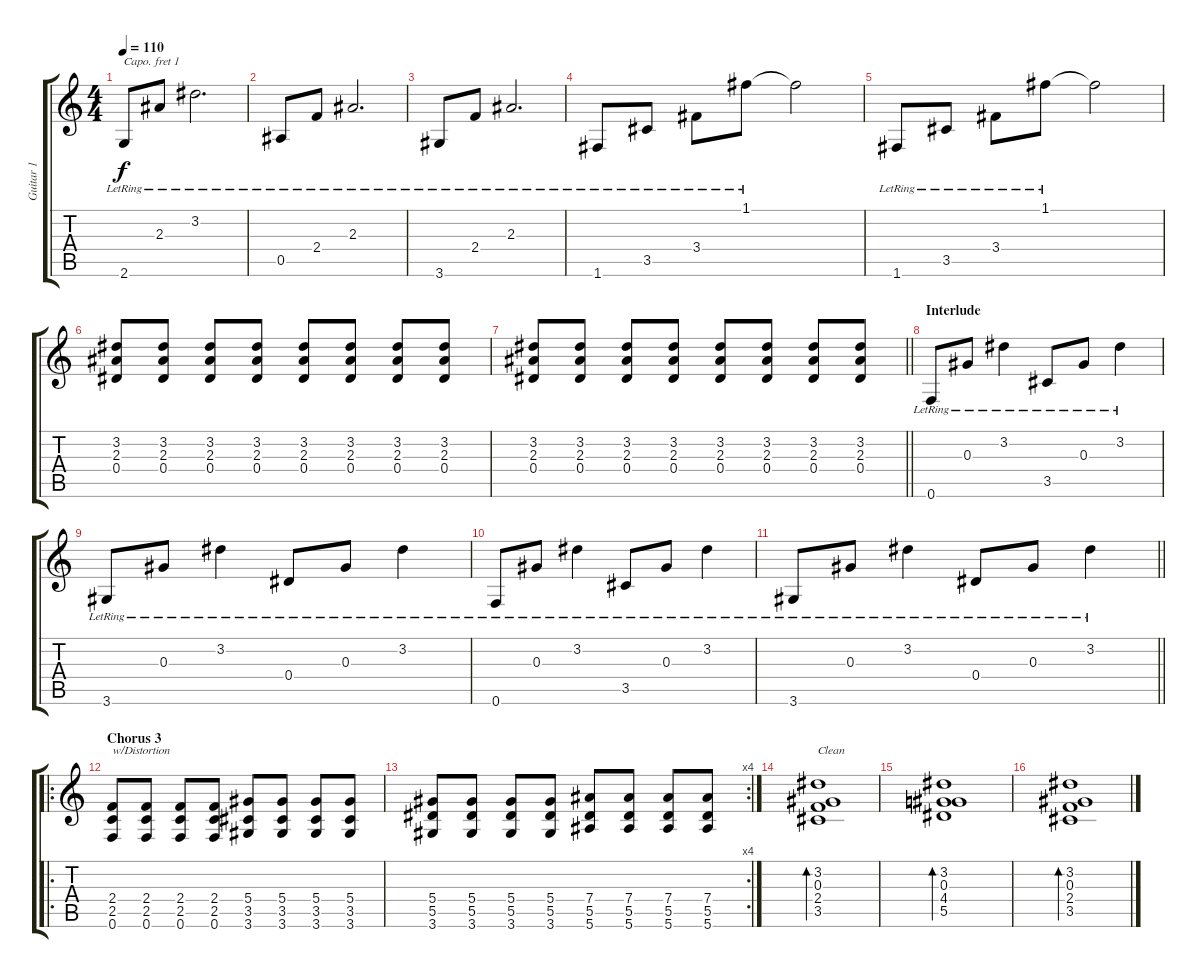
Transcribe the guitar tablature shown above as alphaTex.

\track ("Guitar 1" "Guitar 1") {instrument electricguitarclean}
\staff {score tabs}
\capo 1
\tuning (E4 B3 G3 D3 A2 E2) {hide}
\ts (4 4)
\tempo 110
\clef g2
\ks c
2.6{lr}.8{dy f} 2.3{lr}.8 3.2{lr}.2{d} |
0.5{lr}.8 2.4{lr}.8 2.3{lr}.2{d} |
3.6{lr}.8 2.4{lr}.8 2.3{lr}.2{d} |
1.6{lr}.8 3.5{lr}.8 3.4{lr}.8 1.1{lr}.8 1.1{t}.2 |
1.6{lr}.8 3.5{lr}.8 3.4{lr}.8 1.1{lr}.8 1.1{t}.2 |
(3.2 2.3 0.4).8 (3.2 2.3 0.4).8 (3.2 2.3 0.4).8 (3.2 2.3 0.4).8 (3.2 2.3 0.4).8 (3.2 2.3 0.4).8 (3.2 2.3 0.4).8 (3.2 2.3 0.4).8 |
\barLineRight lightlight
(3.2 2.3 0.4).8 (3.2 2.3 0.4).8 (3.2 2.3 0.4).8 (3.2 2.3 0.4).8 (3.2 2.3 0.4).8 (3.2 2.3 0.4).8 (3.2 2.3 0.4).8 (3.2 2.3 0.4).8 |
\section ("" "Interlude")
0.6{lr}.8 0.3{lr}.8 3.2{lr}.4 3.5{lr}.8 0.3{lr}.8 3.2{lr}.4 |
3.6{lr}.8 0.3{lr}.8 3.2{lr}.4 0.4{lr}.8 0.3{lr}.8 3.2{lr}.4 |
0.6{lr}.8 0.3{lr}.8 3.2{lr}.4 3.5{lr}.8 0.3{lr}.8 3.2{lr}.4 |
\barLineRight lightlight
3.6{lr}.8 0.3{lr}.8 3.2{lr}.4 0.4{lr}.8 0.3{lr}.8 3.2{lr}.4 |
\ro
\section ("" "Chorus 3")
(2.4 2.5 0.6).8{txt "w/Distortion" volume 8 balance 12 instrument overdrivenguitar} (2.4 2.5 0.6).8 (2.4 2.5 0.6).8 (2.4 2.5 0.6).8 (5.4 3.5 3.6).8 (5.4 3.5 3.6).8 (5.4 3.5 3.6).8 (5.4 3.5 3.6).8 |
\rc 4
(5.4 5.5 3.6).8 (5.4 5.5 3.6).8 (5.4 5.5 3.6).8 (5.4 5.5 3.6).8 (7.4 5.5 5.6).8 (7.4 5.5 5.6).8 (7.4 5.5 5.6).8 (7.4 5.5 5.6).8 |
(3.2 0.3 2.4 3.5).1{bd 120 txt "Clean" volume 14 balance 8 instrument electricguitarclean} |
(3.2 0.3 4.4 5.5).1{bd 120} |
(3.2 0.3 2.4 3.5).1{bd 120}
